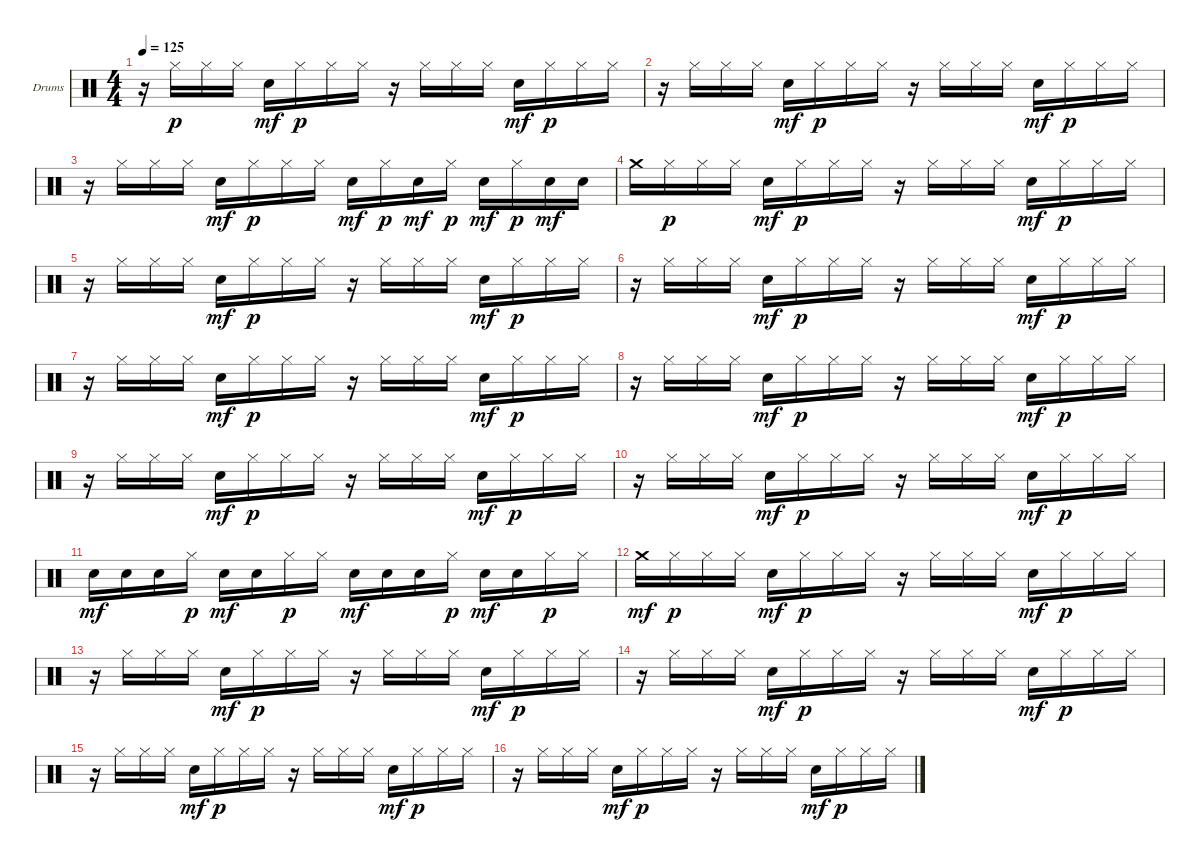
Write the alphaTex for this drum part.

\defaultSystemsLayout 4
\bracketExtendMode groupsimilarinstruments
\firstSystemTrackNameOrientation horizontal
\otherSystemsTrackNameOrientation horizontal
\track ("Drumkit" "Drums") {instrument percussion}
\staff {score}
\articulation defaults
\ts (4 4)
\tempo 125
\clef neutral
\scale
0.333333
\ks c
r.16{dy p} "Hi-Hat (closed)".16 "Hi-Hat (closed)".16 "Hi-Hat (closed)".16 "Snare (hit) 2".16{dy mf} "Hi-Hat (closed)".16{dy p} "Hi-Hat (closed)".16 "Hi-Hat (closed)".16 r.16 "Hi-Hat (closed)".16 "Hi-Hat (closed)".16 "Hi-Hat (closed)".16 "Snare (hit) 2".16{dy mf} "Hi-Hat (closed)".16{dy p} "Hi-Hat (closed)".16 "Hi-Hat (closed)".16 |
\scale
0.333333 r.16 "Hi-Hat (closed)".16 "Hi-Hat (closed)".16 "Hi-Hat (closed)".16 "Snare (hit) 2".16{dy mf} "Hi-Hat (closed)".16{dy p} "Hi-Hat (closed)".16 "Hi-Hat (closed)".16 r.16 "Hi-Hat (closed)".16 "Hi-Hat (closed)".16 "Hi-Hat (closed)".16 "Snare (hit) 2".16{dy mf} "Hi-Hat (closed)".16{dy p} "Hi-Hat (closed)".16 "Hi-Hat (closed)".16 |
\scale
0.333333 r.16 "Hi-Hat (closed)".16 "Hi-Hat (closed)".16 "Hi-Hat (closed)".16 "Snare (hit) 2".16{dy mf} "Hi-Hat (closed)".16{dy p} "Hi-Hat (closed)".16 "Hi-Hat (closed)".16 "Snare (hit) 2".16{dy mf} "Hi-Hat (closed)".16{dy p} "Snare (hit) 2".16{dy mf} "Hi-Hat (closed)".16{dy p} "Snare (hit) 2".16{dy mf} "Hi-Hat (closed)".16{dy p} "Snare (hit) 2".16{dy mf} "Snare (hit) 2".16 |
\scale
0.333333 "Crash medium (hit)".16 "Hi-Hat (closed)".16{dy p} "Hi-Hat (closed)".16 "Hi-Hat (closed)".16 "Snare (hit) 2".16{dy mf} "Hi-Hat (closed)".16{dy p} "Hi-Hat (closed)".16 "Hi-Hat (closed)".16 r.16 "Hi-Hat (closed)".16 "Hi-Hat (closed)".16 "Hi-Hat (closed)".16 "Snare (hit) 2".16{dy mf} "Hi-Hat (closed)".16{dy p} "Hi-Hat (closed)".16 "Hi-Hat (closed)".16 |
\scale
0.333333 r.16 "Hi-Hat (closed)".16 "Hi-Hat (closed)".16 "Hi-Hat (closed)".16 "Snare (hit) 2".16{dy mf} "Hi-Hat (closed)".16{dy p} "Hi-Hat (closed)".16 "Hi-Hat (closed)".16 r.16 "Hi-Hat (closed)".16 "Hi-Hat (closed)".16 "Hi-Hat (closed)".16 "Snare (hit) 2".16{dy mf} "Hi-Hat (closed)".16{dy p} "Hi-Hat (closed)".16 "Hi-Hat (closed)".16 |
\scale
0.333333 r.16 "Hi-Hat (closed)".16 "Hi-Hat (closed)".16 "Hi-Hat (closed)".16 "Snare (hit) 2".16{dy mf} "Hi-Hat (closed)".16{dy p} "Hi-Hat (closed)".16 "Hi-Hat (closed)".16 r.16 "Hi-Hat (closed)".16 "Hi-Hat (closed)".16 "Hi-Hat (closed)".16 "Snare (hit) 2".16{dy mf} "Hi-Hat (closed)".16{dy p} "Hi-Hat (closed)".16 "Hi-Hat (closed)".16 |
\scale
0.333333 r.16 "Hi-Hat (closed)".16 "Hi-Hat (closed)".16 "Hi-Hat (closed)".16 "Snare (hit) 2".16{dy mf} "Hi-Hat (closed)".16{dy p} "Hi-Hat (closed)".16 "Hi-Hat (closed)".16 r.16 "Hi-Hat (closed)".16 "Hi-Hat (closed)".16 "Hi-Hat (closed)".16 "Snare (hit) 2".16{dy mf} "Hi-Hat (closed)".16{dy p} "Hi-Hat (closed)".16 "Hi-Hat (closed)".16 |
\scale
0.333333 r.16 "Hi-Hat (closed)".16 "Hi-Hat (closed)".16 "Hi-Hat (closed)".16 "Snare (hit) 2".16{dy mf} "Hi-Hat (closed)".16{dy p} "Hi-Hat (closed)".16 "Hi-Hat (closed)".16 r.16 "Hi-Hat (closed)".16 "Hi-Hat (closed)".16 "Hi-Hat (closed)".16 "Snare (hit) 2".16{dy mf} "Hi-Hat (closed)".16{dy p} "Hi-Hat (closed)".16 "Hi-Hat (closed)".16 |
\scale
0.333333 r.16 "Hi-Hat (closed)".16 "Hi-Hat (closed)".16 "Hi-Hat (closed)".16 "Snare (hit) 2".16{dy mf} "Hi-Hat (closed)".16{dy p} "Hi-Hat (closed)".16 "Hi-Hat (closed)".16 r.16 "Hi-Hat (closed)".16 "Hi-Hat (closed)".16 "Hi-Hat (closed)".16 "Snare (hit) 2".16{dy mf} "Hi-Hat (closed)".16{dy p} "Hi-Hat (closed)".16 "Hi-Hat (closed)".16 |
\scale
0.333333 r.16 "Hi-Hat (closed)".16 "Hi-Hat (closed)".16 "Hi-Hat (closed)".16 "Snare (hit) 2".16{dy mf} "Hi-Hat (closed)".16{dy p} "Hi-Hat (closed)".16 "Hi-Hat (closed)".16 r.16 "Hi-Hat (closed)".16 "Hi-Hat (closed)".16 "Hi-Hat (closed)".16 "Snare (hit) 2".16{dy mf} "Hi-Hat (closed)".16{dy p} "Hi-Hat (closed)".16 "Hi-Hat (closed)".16 |
\scale
0.333333 "Snare (hit) 2".16{dy mf} "Snare (hit) 2".16 "Snare (hit) 2".16 "Hi-Hat (closed)".16{dy p} "Snare (hit) 2".16{dy mf} "Snare (hit) 2".16 "Hi-Hat (closed)".16{dy p} "Hi-Hat (closed)".16 "Snare (hit) 2".16{dy mf} "Snare (hit) 2".16 "Snare (hit) 2".16 "Hi-Hat (closed)".16{dy p} "Snare (hit) 2".16{dy mf} "Snare (hit) 2".16 "Hi-Hat (closed)".16{dy p} "Hi-Hat (closed)".16 |
\scale
0.333333 "Crash medium (hit)".16{dy mf} "Hi-Hat (closed)".16{dy p} "Hi-Hat (closed)".16 "Hi-Hat (closed)".16 "Snare (hit) 2".16{dy mf} "Hi-Hat (closed)".16{dy p} "Hi-Hat (closed)".16 "Hi-Hat (closed)".16 r.16 "Hi-Hat (closed)".16 "Hi-Hat (closed)".16 "Hi-Hat (closed)".16 "Snare (hit) 2".16{dy mf} "Hi-Hat (closed)".16{dy p} "Hi-Hat (closed)".16 "Hi-Hat (closed)".16 |
\scale
0.333333 r.16 "Hi-Hat (closed)".16 "Hi-Hat (closed)".16 "Hi-Hat (closed)".16 "Snare (hit) 2".16{dy mf} "Hi-Hat (closed)".16{dy p} "Hi-Hat (closed)".16 "Hi-Hat (closed)".16 r.16 "Hi-Hat (closed)".16 "Hi-Hat (closed)".16 "Hi-Hat (closed)".16 "Snare (hit) 2".16{dy mf} "Hi-Hat (closed)".16{dy p} "Hi-Hat (closed)".16 "Hi-Hat (closed)".16 |
\scale
0.333333 r.16 "Hi-Hat (closed)".16 "Hi-Hat (closed)".16 "Hi-Hat (closed)".16 "Snare (hit) 2".16{dy mf} "Hi-Hat (closed)".16{dy p} "Hi-Hat (closed)".16 "Hi-Hat (closed)".16 r.16 "Hi-Hat (closed)".16 "Hi-Hat (closed)".16 "Hi-Hat (closed)".16 "Snare (hit) 2".16{dy mf} "Hi-Hat (closed)".16{dy p} "Hi-Hat (closed)".16 "Hi-Hat (closed)".16 |
\scale
0.333333 r.16 "Hi-Hat (closed)".16 "Hi-Hat (closed)".16 "Hi-Hat (closed)".16 "Snare (hit) 2".16{dy mf} "Hi-Hat (closed)".16{dy p} "Hi-Hat (closed)".16 "Hi-Hat (closed)".16 r.16 "Hi-Hat (closed)".16 "Hi-Hat (closed)".16 "Hi-Hat (closed)".16 "Snare (hit) 2".16{dy mf} "Hi-Hat (closed)".16{dy p} "Hi-Hat (closed)".16 "Hi-Hat (closed)".16 |
\scale
0.333333 r.16 "Hi-Hat (closed)".16 "Hi-Hat (closed)".16 "Hi-Hat (closed)".16 "Snare (hit) 2".16{dy mf} "Hi-Hat (closed)".16{dy p} "Hi-Hat (closed)".16 "Hi-Hat (closed)".16 r.16 "Hi-Hat (closed)".16 "Hi-Hat (closed)".16 "Hi-Hat (closed)".16 "Snare (hit) 2".16{dy mf} "Hi-Hat (closed)".16{dy p} "Hi-Hat (closed)".16 "Hi-Hat (closed)".16
